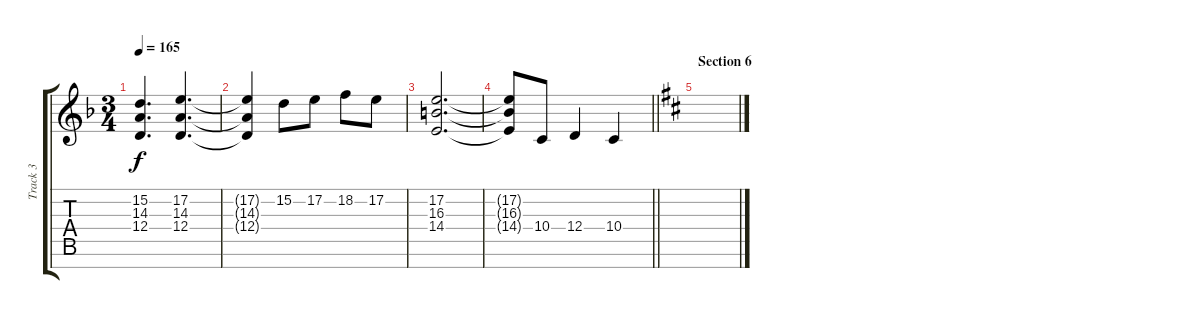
\track ("Track 3" "Track 3") {instrument acousticgrandpiano}
\staff {score tabs}
\tuning (E4 B3 G3 D3 A2 E2 B1) {hide}
\ts (3 4)
\tempo 165
\clef g2
\ks f
(15.2 14.3 12.4).4{d dy f} (17.2 14.3 12.4).4{d} |
(17.2{t} 14.3{t} 12.4{t}).4 15.2.8 17.2.8 18.2.8 17.2.8 |
(17.2 16.3 14.4).2{d} |
\barLineRight lightlight
(17.2{t} 16.3{t} 14.4{t}).8 10.4.8 12.4.4 10.4.4 |
\section ("" "Section 6")
\ks d
